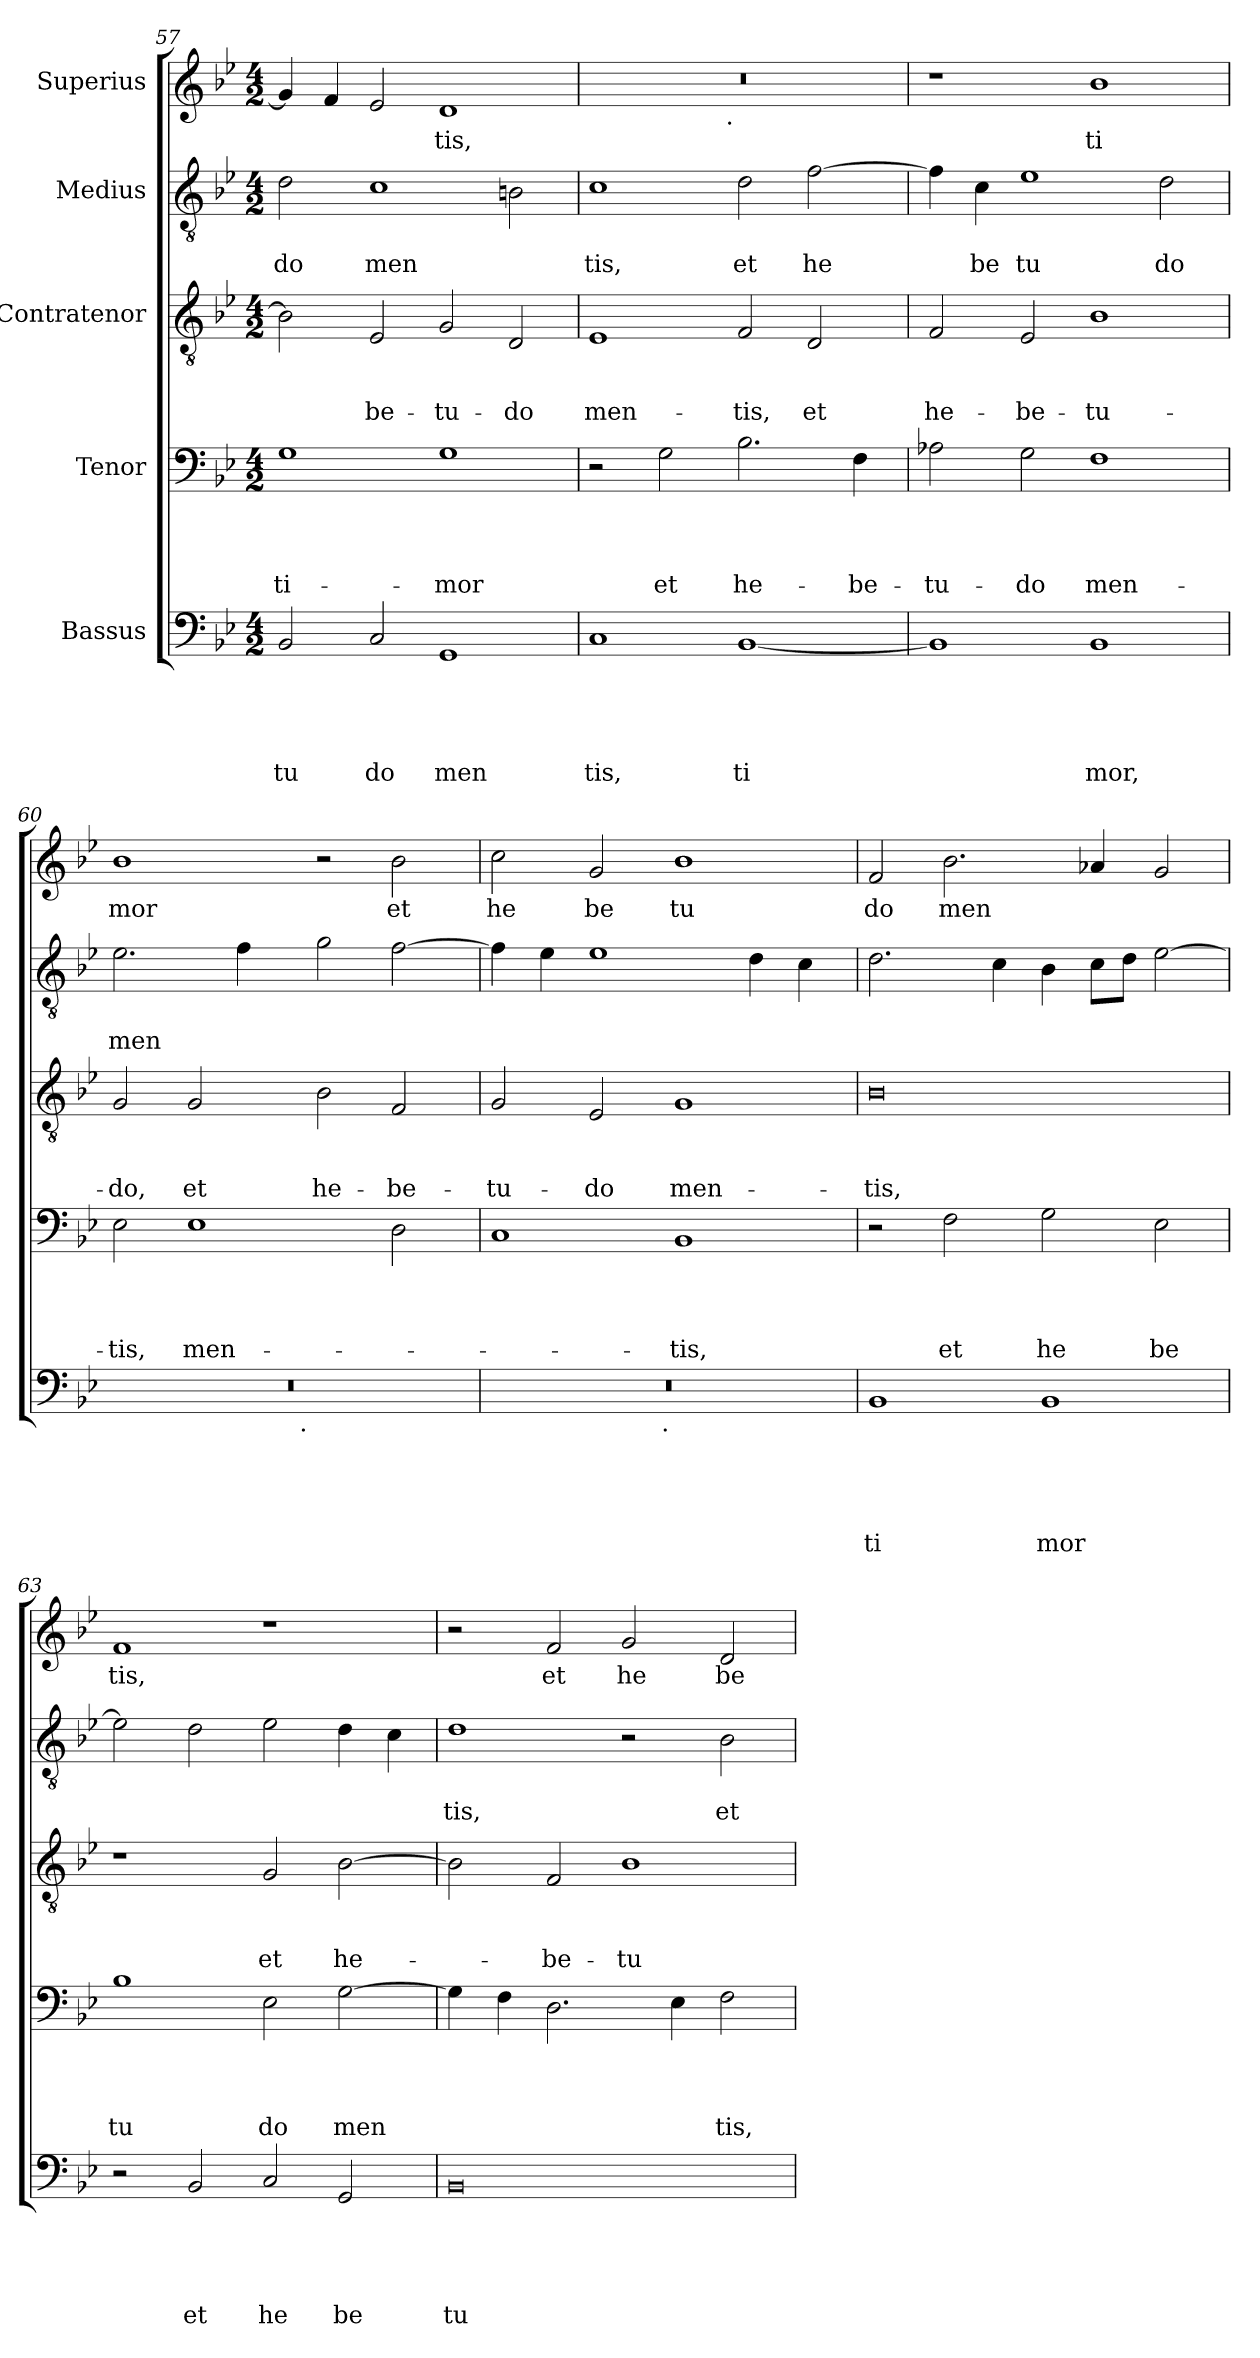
**kern	**text	**text	**text	**text	**text	**kern	**text	**text	**text	**text	**kern	**text	**text	**text	**kern	**text	**text	**kern	**text
*part5	*part5	*part5	*part5	*part5	*part5	*part4	*part4	*part4	*part4	*part4	*part3	*part3	*part3	*part3	*part2	*part2	*part2	*part1	*part1
*staff5	*staff5	*staff5	*staff5	*staff5	*staff5	*staff4	*staff4	*staff4	*staff4	*staff4	*staff3	*staff3	*staff3	*staff3	*staff2	*staff2	*staff2	*staff1	*staff1
*I"Bassus	*	*	*	*	*	*I"Tenor	*	*	*	*	*I"Contratenor	*	*	*	*I"Medius	*	*	*I"Superius	*
*clefF4	*	*	*	*	*	*clefF4	*	*	*	*	*clefGv2	*	*	*	*clefGv2	*	*	*clefG2	*
*k[b-e-]	*	*	*	*	*	*k[b-e-]	*	*	*	*	*k[b-e-]	*	*	*	*k[b-e-]	*	*	*k[b-e-]	*
*B-:	*	*	*	*	*	*B-:	*	*	*	*	*B-:	*	*	*	*B-:	*	*	*B-:	*
*M4/2	*	*	*	*	*	*M4/2	*	*	*	*	*M4/2	*	*	*	*M4/2	*	*	*M4/2	*
=57	=57	=57	=57	=57	=57	=57	=57	=57	=57	=57	=57	=57	=57	=57	=57	=57	=57	=57	=57
!	!	!	!	!	!LO:LY:b	!	!	!	!	!LO:LY:b	!	!	!	!	!	!	!LO:LY:b	!	!
2BB-/	.	.	.	.	tu	1G	.	.	.	ti-	2B-\]	.	.	.	2d\	.	do	4g/]	.
.	.	.	.	.	.	.	.	.	.	.	.	.	.	.	.	.	.	4f/	.
!	!	!	!	!	!LO:LY:b	!	!	!	!	!	!	!	!	!LO:LY:b	!	!	!LO:LY:b	!	!
2C/	.	.	.	.	do	.	.	.	.	.	2E-/	.	.	-be-	1c	.	men	2e-/	.
!	!	!	!	!	!LO:LY:b	!	!	!	!	!LO:LY:b	!	!	!	!LO:LY:b	!	!	!	!	!LO:LY:b
1GG	.	.	.	.	men	1G	.	.	.	-mor	2G/	.	.	-tu-	.	.	.	1d	tis,
!	!	!	!	!	!	!	!	!	!	!	!	!	!	!LO:LY:b	!	!	!	!	!
.	.	.	.	.	.	.	.	.	.	.	2D/	.	.	-do	2Bn\	.	.	.	.
=58	=58	=58	=58	=58	=58	=58	=58	=58	=58	=58	=58	=58	=58	=58	=58	=58	=58	=58	=58
!	!	!	!	!	!LO:LY:b	!	!	!	!	!	!	!	!	!LO:LY:b	!	!	!LO:LY:b	!	!
*	*	*	*	*	*	*	*	*	*	*	*	*	*	*	*	*	*	*^	*
1C	.	.	.	.	tis,	2r	.	.	.	.	1E-	.	.	men-	1c	.	tis,	0r	2ryy	.
!	!	!	!	!	!	!	!	!	!	!LO:LY:b	!	!	!	!	!	!	!	!	!	!
.	.	.	.	.	.	2G\	.	.	.	et	.	.	.	.	.	.	.	.	4...ryy	.
!	!	!	!	!	!	!	!	!	!	!	!	!	!	!	!	!	!	!	!LO:TX:b:t=.	!
.	.	.	.	.	.	.	.	.	.	.	.	.	.	.	.	.	.	.	1ryy	.
!	!	!	!	!	!LO:LY:b	!	!	!	!	!LO:LY:b	!	!	!	!LO:LY:b	!	!	!LO:LY:b	!	!	!
[<1BB-	.	.	.	.	ti	2.B-\	.	.	.	he-	2F/	.	.	-tis,	2d\	.	et	.	.	.
!	!	!	!	!	!	!	!	!	!	!	!	!	!	!LO:LY:b	!	!	!LO:LY:b	!	!	!
.	.	.	.	.	.	.	.	.	.	.	2D/	.	.	et	[>2f\	.	he	.	.	.
!	!	!	!	!	!	!	!	!	!	!LO:LY:b	!	!	!	!	!	!	!	!	!	!
.	.	.	.	.	.	4F\	.	.	.	-be-	.	.	.	.	.	.	.	.	.	.
.	.	.	.	.	.	.	.	.	.	.	.	.	.	.	.	.	.	.	32ryy	.
=59	=59	=59	=59	=59	=59	=59	=59	=59	=59	=59	=59	=59	=59	=59	=59	=59	=59	=59	=59	=59
!	!	!	!	!	!	!	!	!	!	!LO:LY:b	!	!	!	!LO:LY:b	!	!	!	!	!	!
*	*	*	*	*	*	*	*	*	*	*	*	*	*	*	*	*	*	*v	*v	*
1BB-]	.	.	.	.	.	2A-X\	.	.	.	-tu-	2F/	.	.	he-	4f\]	.	.	1r	.
!	!	!	!	!	!	!	!	!	!	!	!	!	!	!	!	!	!LO:LY:b	!	!
.	.	.	.	.	.	.	.	.	.	.	.	.	.	.	4c\	.	be	.	.
!	!	!	!	!	!	!	!	!	!	!LO:LY:b	!	!	!	!LO:LY:b	!	!	!LO:LY:b	!	!
.	.	.	.	.	.	2G\	.	.	.	-do	2E-/	.	.	-be-	1e-	.	tu	.	.
!	!	!	!	!	!LO:LY:b	!	!	!	!	!LO:LY:b	!	!	!	!LO:LY:b	!	!	!	!	!LO:LY:b
1BB-	.	.	.	.	mor,	1F	.	.	.	men-	1B-	.	.	-tu-	.	.	.	1b-	ti
!	!	!	!	!	!	!	!	!	!	!	!	!	!	!	!	!	!LO:LY:b	!	!
.	.	.	.	.	.	.	.	.	.	.	.	.	.	.	2d\	.	do	.	.
=60	=60	=60	=60	=60	=60	=60	=60	=60	=60	=60	=60	=60	=60	=60	=60	=60	=60	=60	=60
!	!	!	!	!	!	!	!	!	!	!LO:LY:b	!	!	!	!LO:LY:b	!	!	!LO:LY:b	!	!LO:LY:b
*^	*	*	*	*	*	*	*	*	*	*	*	*	*	*	*	*	*	*	*
0r	2ryy	.	.	.	.	.	2E-\	.	.	.	-tis,	2G/	.	.	-do,	2.e-\	.	men	1b-	mor
!	!	!	!	!	!	!	!	!	!	!	!LO:LY:b	!	!	!	!LO:LY:b	!	!	!	!	!
.	4ryy	.	.	.	.	.	1E-	.	.	.	men-	2G/	.	.	et	.	.	.	.	.
.	8ryy	.	.	.	.	.	.	.	.	.	.	.	.	.	.	4f\	.	.	.	.
.	16ryy	.	.	.	.	.	.	.	.	.	.	.	.	.	.	.	.	.	.	.
.	64ryy	.	.	.	.	.	.	.	.	.	.	.	.	.	.	.	.	.	.	.
!	!LO:TX:b:t=.	!	!	!	!	!	!	!	!	!	!	!	!	!	!	!	!	!	!	!
.	1ryy	.	.	.	.	.	.	.	.	.	.	.	.	.	.	.	.	.	.	.
!	!	!	!	!	!	!	!	!	!	!	!	!	!	!	!LO:LY:b	!	!	!	!	!
.	.	.	.	.	.	.	.	.	.	.	.	2B-\	.	.	he-	2g\	.	.	2r	.
!	!	!	!	!	!	!	!	!	!	!	!	!	!	!	!LO:LY:b	!	!	!	!	!LO:LY:b
.	.	.	.	.	.	.	2D\	.	.	.	.	2F/	.	.	-be-	[<2f\	.	.	2b-\	et
.	32.ryy	.	.	.	.	.	.	.	.	.	.	.	.	.	.	.	.	.	.	.
!!LO:LB:g=z
=61	=61	=61	=61	=61	=61	=61	=61	=61	=61	=61	=61	=61	=61	=61	=61	=61	=61	=61	=61	=61
!	!	!	!	!	!	!	!	!	!	!	!	!	!	!	!LO:LY:b	!	!	!	!	!LO:LY:b
0r	2ryy	.	.	.	.	.	1C	.	.	.	.	2G/	.	.	-tu-	4f\]	.	.	2cc\	he
.	.	.	.	.	.	.	.	.	.	.	.	.	.	.	.	4e-\	.	.	.	.
!	!	!	!	!	!	!	!	!	!	!	!	!	!	!	!LO:LY:b	!	!	!	!	!LO:LY:b
.	4...ryy	.	.	.	.	.	.	.	.	.	.	2E-/	.	.	-do	1e-	.	.	2g/	be
!	!LO:TX:b:t=.	!	!	!	!	!	!	!	!	!	!	!	!	!	!	!	!	!	!	!
.	1ryy	.	.	.	.	.	.	.	.	.	.	.	.	.	.	.	.	.	.	.
!	!	!	!	!	!	!	!	!	!	!	!LO:LY:b	!	!	!	!LO:LY:b	!	!	!	!	!LO:LY:b
.	.	.	.	.	.	.	1BB-	.	.	.	-tis,	1G	.	.	men-	.	.	.	1b-	tu
.	.	.	.	.	.	.	.	.	.	.	.	.	.	.	.	4d\	.	.	.	.
.	.	.	.	.	.	.	.	.	.	.	.	.	.	.	.	4c\	.	.	.	.
.	32ryy	.	.	.	.	.	.	.	.	.	.	.	.	.	.	.	.	.	.	.
=62	=62	=62	=62	=62	=62	=62	=62	=62	=62	=62	=62	=62	=62	=62	=62	=62	=62	=62	=62	=62
!	!	!	!	!	!	!LO:LY:b	!	!	!	!	!	!	!	!	!LO:LY:b	!	!	!	!	!LO:LY:b
*v	*v	*	*	*	*	*	*	*	*	*	*	*	*	*	*	*	*	*	*	*
1BB-	.	.	.	.	ti	2r	.	.	.	.	0B-	.	.	-tis,	2.d\	.	.	2f/	do
!	!	!	!	!	!	!	!	!	!	!LO:LY:b	!	!	!	!	!	!	!	!	!LO:LY:b
.	.	.	.	.	.	2F\	.	.	.	et	.	.	.	.	.	.	.	2.b-\	men
.	.	.	.	.	.	.	.	.	.	.	.	.	.	.	4c\	.	.	.	.
!	!	!	!	!	!LO:LY:b	!	!	!	!	!LO:LY:b	!	!	!	!	!	!	!	!	!
1BB-	.	.	.	.	mor	2G\	.	.	.	he	.	.	.	.	4B-\	.	.	.	.
.	.	.	.	.	.	.	.	.	.	.	.	.	.	.	8c\L	.	.	4a-X/	.
.	.	.	.	.	.	.	.	.	.	.	.	.	.	.	8d\J	.	.	.	.
!	!	!	!	!	!	!	!	!	!	!LO:LY:b	!	!	!	!	!	!	!	!	!
.	.	.	.	.	.	2E-\	.	.	.	be	.	.	.	.	[>2e-\	.	.	2g/	.
=63	=63	=63	=63	=63	=63	=63	=63	=63	=63	=63	=63	=63	=63	=63	=63	=63	=63	=63	=63
!	!	!	!	!	!	!	!	!	!	!LO:LY:b	!	!	!	!	!	!	!	!	!LO:LY:b
2r	.	.	.	.	.	1B-	.	.	.	tu	1r	.	.	.	2e-\]	.	.	1f	tis,
!	!	!	!	!	!LO:LY:b	!	!	!	!	!	!	!	!	!	!	!	!	!	!
2BB-/	.	.	.	.	et	.	.	.	.	.	.	.	.	.	2d\	.	.	.	.
!	!	!	!	!	!LO:LY:b	!	!	!	!	!LO:LY:b	!	!	!	!LO:LY:b	!	!	!	!	!
2C/	.	.	.	.	he	2E-\	.	.	.	do	2G/	.	.	et	2e-\	.	.	1r	.
!	!	!	!	!	!LO:LY:b	!	!	!	!	!LO:LY:b	!	!	!	!LO:LY:b	!	!	!	!	!
2GG/	.	.	.	.	be	[>2G\	.	.	.	men	[>2B-\	.	.	he-	4d\	.	.	.	.
.	.	.	.	.	.	.	.	.	.	.	.	.	.	.	4c\	.	.	.	.
=64	=64	=64	=64	=64	=64	=64	=64	=64	=64	=64	=64	=64	=64	=64	=64	=64	=64	=64	=64
!	!	!	!	!	!LO:LY:b	!	!	!	!	!	!	!	!	!	!	!	!LO:LY:b	!	!
0BB-	.	.	.	.	tu	4G\]	.	.	.	.	2B-\]	.	.	.	1d	.	tis,	2r	.
.	.	.	.	.	.	4F\	.	.	.	.	.	.	.	.	.	.	.	.	.
!	!	!	!	!	!	!	!	!	!	!	!	!	!	!LO:LY:b	!	!	!	!	!LO:LY:b
.	.	.	.	.	.	2.D\	.	.	.	.	2F/	.	.	-be-	.	.	.	2f/	et
!	!	!	!	!	!	!	!	!	!	!	!	!	!	!LO:LY:b	!	!	!	!	!LO:LY:b
.	.	.	.	.	.	.	.	.	.	.	1B-	.	.	-tu-	2r	.	.	2g/	he
.	.	.	.	.	.	4E-\	.	.	.	.	.	.	.	.	.	.	.	.	.
!	!	!	!	!	!	!	!	!	!	!LO:LY:b	!	!	!	!	!	!	!LO:LY:b	!	!LO:LY:b
.	.	.	.	.	.	2F\	.	.	.	tis,	.	.	.	.	2B-\	.	et	2d/	be
=	=	=	=	=	=	=	=	=	=	=	=	=	=	=	=	=	=	=	=
*-	*-	*-	*-	*-	*-	*-	*-	*-	*-	*-	*-	*-	*-	*-	*-	*-	*-	*-	*-
